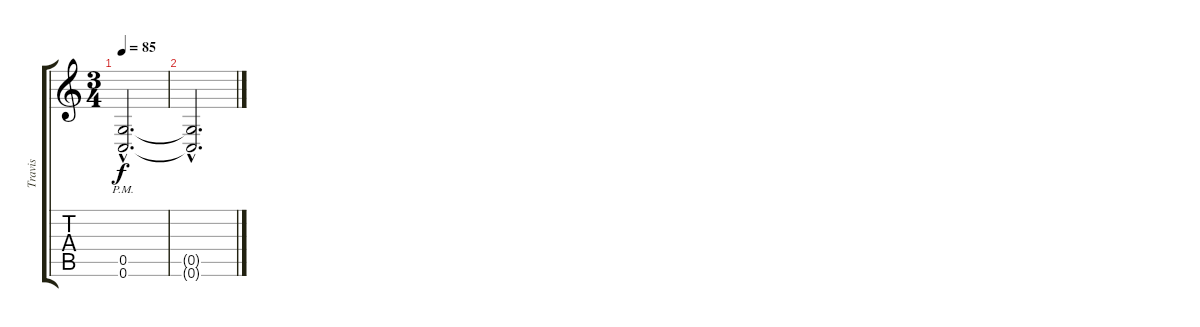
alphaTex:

\track ("Travis" "Travis") {instrument overdrivenguitar}
\staff {score tabs}
\tuning (D4 A3 F3 C3 G2 C2) {hide}
\ts (3 4)
\tempo 85
\clef g2
\ks c
(0.5{hac pm} 0.6{hac pm}).2{d dy f volume 4} |
(0.5{hac t} 0.6{hac t}).2{d}
